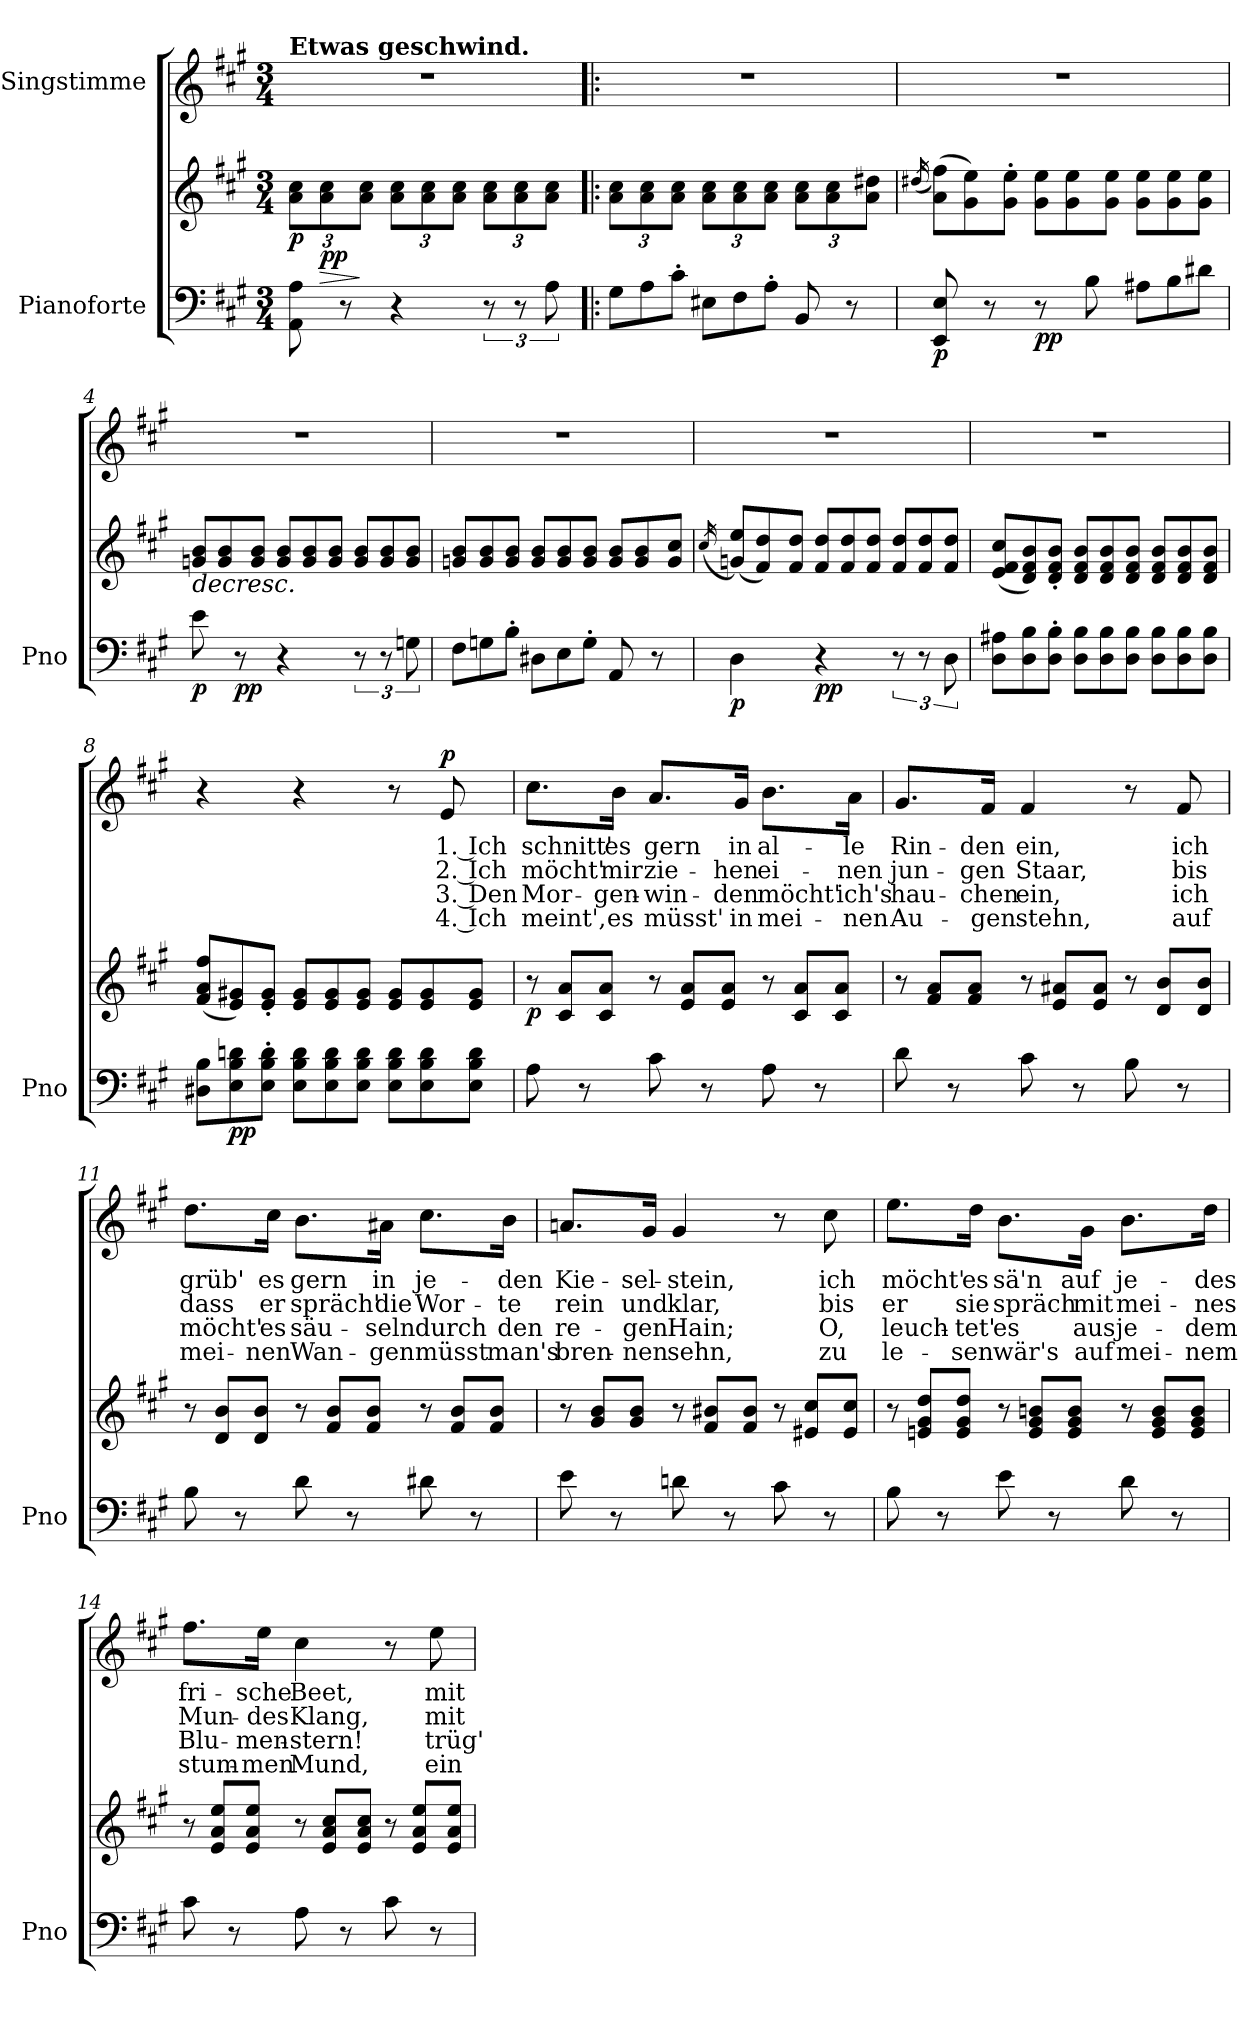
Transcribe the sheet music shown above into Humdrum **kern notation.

**kern	**kern	**dynam	**kern	**text	**text	**text	**text	**dynam
*part2	*part2	*part2	*part1	*part1	*part1	*part1	*part1	*part1
*staff3	*staff2	*staff2/3	*staff1	*staff1	*staff1	*staff1	*staff1	*staff1
*I"Pianoforte	*	*	*I"Singstimme	*	*	*	*	*
*I'Pno	*	*	*	*	*	*	*	*
*clefF4	*clefG2	*	*clefG2	*	*	*	*	*
*k[f#c#g#]	*k[f#c#g#]	*	*k[f#c#g#]	*	*	*	*	*
*M3/4	*M3/4	*	*M3/4	*	*	*	*	*
*	*Xbrackettup	*	*	*	*	*	*	*
=1	=1	=1	=1	=1	=1	=1	=1	=1
!	!	!	!LO:TX:a:B:t=Etwas geschwind.	!	!	!	!	!
!	!	!LO:DY:b	!	!	!	!	!	!
8AA\ 8A\	12a\ 12cc#\L	p	2.r	.	.	.	.	.
!	!	!LO:HP:b	!	!	!	!	!	!
!	!	!LO:DY:n=1:b	!	!	!	!	!	!
.	12a\ 12cc#\	> pp	.	.	.	.	.	.
8r	.	.	.	.	.	.	.	.
.	12a\ 12cc#\J	]	.	.	.	.	.	.
4r	12a\ 12cc#\L	.	.	.	.	.	.	.
.	12a\ 12cc#\	.	.	.	.	.	.	.
.	12a\ 12cc#\J	.	.	.	.	.	.	.
12r	12a\ 12cc#\L	.	.	.	.	.	.	.
12r	12a\ 12cc#\	.	.	.	.	.	.	.
12A\	12a\ 12cc#\J	.	.	.	.	.	.	.
=2!|:	=2!|:	=2!|:	=2!|:	=2!|:	=2!|:	=2!|:	=2!|:	=2!|:
*Xtuplet	*	*	*	*	*	*	*	*
12G#\L	12a\ 12cc#\L	.	2.r	.	.	.	.	.
12A\	12a\ 12cc#\	.	.	.	.	.	.	.
12c#'\J	12a\ 12cc#\J	.	.	.	.	.	.	.
12E#X\L	12a\ 12cc#\L	.	.	.	.	.	.	.
12F#\	12a\ 12cc#\	.	.	.	.	.	.	.
12A'\J	12a\ 12cc#\J	.	.	.	.	.	.	.
8BB/	12a\ 12cc#\L	.	.	.	.	.	.	.
.	12a\ 12cc#\	.	.	.	.	.	.	.
8r	.	.	.	.	.	.	.	.
.	12a\ 12dd#X\J	.	.	.	.	.	.	.
=3	=3	=3	=3	=3	=3	=3	=3	=3
.	(<16qdd#X/	.	.	.	.	.	.	.
*	*Xtuplet	*	*	*	*	*	*	*
!	!	!LO:DY:b=2	!	!	!	!	!	!
8EE/ 8E/	(>12a\ 12ff#\L)	p	2.r	.	.	.	.	.
.	12g#\ 12ee\)	.	.	.	.	.	.	.
8r	.	.	.	.	.	.	.	.
.	12g#\' 12ee\'J	.	.	.	.	.	.	.
!	!	!LO:DY:b=2	!	!	!	!	!	!
8r	12g#\ 12ee\L	pp	.	.	.	.	.	.
.	12g#\ 12ee\	.	.	.	.	.	.	.
8B\	.	.	.	.	.	.	.	.
.	12g#\ 12ee\J	.	.	.	.	.	.	.
12A#X\L	12g#\ 12ee\L	.	.	.	.	.	.	.
12B\	12g#\ 12ee\	.	.	.	.	.	.	.
12d#X\J	12g#\ 12ee\J	.	.	.	.	.	.	.
!!LO:LB:g=z
=4	=4	=4	=4	=4	=4	=4	=4	=4
*^	*	*	*	*	*	*	*	*
!	!	!	!LO:HP:b	!	!	!	!	!	!
!	!	!	!LO:DY:n=1:b=2	!	!	!	!	!	!
8e\	8ryy	12gn/ 12b/L	> p	2.r	.	.	.	.	.
.	.	12g/ 12b/	.	.	.	.	.	.	.
!	!	!	!LO:DY:n=2:b=2	!	!	!	!	!	!
8r	8ryy	.	pp	.	.	.	.	.	.
.	.	12g/ 12b/J	]	.	.	.	.	.	.
4r	4ryy	12g/ 12b/L	.	.	.	.	.	.	.
.	.	12g/ 12b/	.	.	.	.	.	.	.
.	.	12g/ 12b/J	.	.	.	.	.	.	.
*tuplet	*	*	*	*	*	*	*	*	*
12r	4ryy	12g/ 12b/L	.	.	.	.	.	.	.
12r	.	12g/ 12b/	.	.	.	.	.	.	.
12Gn\	.	12g/ 12b/J	.	.	.	.	.	.	.
*v	*v	*	*	*	*	*	*	*	*
=5	=5	=5	=5	=5	=5	=5	=5	=5
*Xtuplet	*	*	*	*	*	*	*	*
12F#\L	12gn/ 12b/L	.	2.r	.	.	.	.	.
12Gn\	12g/ 12b/	.	.	.	.	.	.	.
12B'\J	12g/ 12b/J	.	.	.	.	.	.	.
12D#X\L	12g/ 12b/L	.	.	.	.	.	.	.
12E\	12g/ 12b/	.	.	.	.	.	.	.
12G'\J	12g/ 12b/J	.	.	.	.	.	.	.
8AA/	12g/ 12b/L	.	.	.	.	.	.	.
.	12g/ 12b/	.	.	.	.	.	.	.
8r	.	.	.	.	.	.	.	.
.	12g/ 12cc#/J	.	.	.	.	.	.	.
=6	=6	=6	=6	=6	=6	=6	=6	=6
.	(>16qcc#/	.	.	.	.	.	.	.
*^	*	*	*	*	*	*	*	*
!	!	!	!LO:DY:b=2	!	!	!	!	!	!
4D\	8ryy	(<12gn/ 12ee/L)	p	2.r	.	.	.	.	.
.	.	12f#/ 12dd/)	.	.	.	.	.	.	.
.	8ryy	.	.	.	.	.	.	.	.
.	.	12f#/ 12dd/J	.	.	.	.	.	.	.
!	!	!	!LO:DY:b=2	!	!	!	!	!	!
4r	4ryy	12f#/ 12dd/L	pp	.	.	.	.	.	.
.	.	12f#/ 12dd/	.	.	.	.	.	.	.
.	.	12f#/ 12dd/J	.	.	.	.	.	.	.
*tuplet	*	*	*	*	*	*	*	*	*
12r	4ryy	12f#/ 12dd/L	.	.	.	.	.	.	.
12r	.	12f#/ 12dd/	.	.	.	.	.	.	.
12D\	.	12f#/ 12dd/J	.	.	.	.	.	.	.
*v	*v	*	*	*	*	*	*	*	*
!!LO:LB:g=z
=7	=7	=7	=7	=7	=7	=7	=7	=7
*Xtuplet	*	*	*	*	*	*	*	*
12D\ 12A#X\L	(<12e/ 12f#/ 12cc#/L	.	2.r	.	.	.	.	.
12D\ 12B\	12d/ 12f#/ 12b/)	.	.	.	.	.	.	.
12D\' 12B\'J	12d/' 12f#/' 12b/'J	.	.	.	.	.	.	.
12D\ 12B\L	12d/ 12f#/ 12b/L	.	.	.	.	.	.	.
12D\ 12B\	12d/ 12f#/ 12b/	.	.	.	.	.	.	.
12D\ 12B\J	12d/ 12f#/ 12b/J	.	.	.	.	.	.	.
12D\ 12B\L	12d/ 12f#/ 12b/L	.	.	.	.	.	.	.
12D\ 12B\	12d/ 12f#/ 12b/	.	.	.	.	.	.	.
12D\ 12B\J	12d/ 12f#/ 12b/J	.	.	.	.	.	.	.
=8	=8	=8	=8	=8	=8	=8	=8	=8
!	!	!LO:DY:b=2	!	!	!	!	!	!
!	!	!LO:DY:n=1:b	!	!	!	!	!	!
12D#X\ 12B\L	(<12f#/ 12a/ 12ff#/L	p fp	4r	.	.	.	.	.
!	!	!LO:DY:n=2:b=2	!	!	!	!	!	!
12E\ 12B\ 12dn\	12e/ 12g#X/)	pp	.	.	.	.	.	.
12E\' 12B\' 12d\'J	12e/' 12g#/'J	.	.	.	.	.	.	.
12E\ 12B\ 12d\L	12e/ 12g#/L	.	4r	.	.	.	.	.
12E\ 12B\ 12d\	12e/ 12g#/	.	.	.	.	.	.	.
12E\ 12B\ 12d\J	12e/ 12g#/J	.	.	.	.	.	.	.
12E\ 12B\ 12d\L	12e/ 12g#/L	.	8r	.	.	.	.	.
12E\ 12B\ 12d\	12e/ 12g#/	.	.	.	.	.	.	.
!	!	!	!	!LO:LY:b	!LO:LY:b	!LO:LY:b	!LO:LY:b	!LO:DY:b
.	.	.	8e/	1. Ich	2. Ich	3. Den	4. Ich	p
12E\ 12B\ 12d\J	12e/ 12g#/J	.	.	.	.	.	.	.
=9	=9	=9	=9	=9	=9	=9	=9	=9
!	!	!LO:DY:b	!	!LO:LY:b	!LO:LY:b	!LO:LY:b	!LO:LY:b	!
8A\	12r	p	8.cc#\L	schnitt'	möcht'	Mor-	meint',	.
.	12c#/ 12a/L	.	.	.	.	.	.	.
8r	.	.	.	.	.	.	.	.
.	12c#/ 12a/J	.	.	.	.	.	.	.
!	!	!	!	!LO:LY:b	!LO:LY:b	!LO:LY:b	!LO:LY:b	!
.	.	.	16b\Jk	es	mir	-gen-	es	.
!	!	!	!	!LO:LY:b	!LO:LY:b	!LO:LY:b	!LO:LY:b	!
8c#\	12r	.	8.a/L	gern	zie-	-win-	müsst'	.
.	12e/ 12a/L	.	.	.	.	.	.	.
8r	.	.	.	.	.	.	.	.
.	12e/ 12a/J	.	.	.	.	.	.	.
!	!	!	!	!LO:LY:b	!LO:LY:b	!LO:LY:b	!LO:LY:b	!
.	.	.	16g#/Jk	in	-hen	-den	in	.
!	!	!	!	!LO:LY:b	!LO:LY:b	!LO:LY:b	!LO:LY:b	!
8A\	12r	.	8.b\L	al-	ei-	möcht'	mei-	.
.	12c#/ 12a/L	.	.	.	.	.	.	.
8r	.	.	.	.	.	.	.	.
.	12c#/ 12a/J	.	.	.	.	.	.	.
!	!	!	!	!LO:LY:b	!LO:LY:b	!LO:LY:b	!LO:LY:b	!
.	.	.	16a\Jk	-le	-nen	ich's	-nen	.
!!LO:LB:g=z
=10	=10	=10	=10	=10	=10	=10	=10	=10
!	!	!	!	!LO:LY:b	!LO:LY:b	!LO:LY:b	!LO:LY:b	!
8d\	12r	.	8.g#/L	Rin-	jun-	hau-	Au-	.
.	12f#/ 12a/L	.	.	.	.	.	.	.
8r	.	.	.	.	.	.	.	.
.	12f#/ 12a/J	.	.	.	.	.	.	.
!	!	!	!	!LO:LY:b	!LO:LY:b	!LO:LY:b	!LO:LY:b	!
.	.	.	16f#/Jk	-den	-gen	-chen	-gen	.
!	!	!	!	!LO:LY:b	!LO:LY:b	!LO:LY:b	!LO:LY:b	!
8c#\	12r	.	4f#/	ein,	Staar,	ein,	stehn,	.
.	12e/ 12a#X/L	.	.	.	.	.	.	.
8r	.	.	.	.	.	.	.	.
.	12e/ 12a#/J	.	.	.	.	.	.	.
8B\	12r	.	8r	.	.	.	.	.
.	12d/ 12b/L	.	.	.	.	.	.	.
!	!	!	!	!LO:LY:b	!LO:LY:b	!LO:LY:b	!LO:LY:b	!
8r	.	.	8f#/	ich	bis	ich	auf	.
.	12d/ 12b/J	.	.	.	.	.	.	.
=11	=11	=11	=11	=11	=11	=11	=11	=11
!	!	!	!	!LO:LY:b	!LO:LY:b	!LO:LY:b	!LO:LY:b	!
8B\	12r	.	8.dd\L	grüb'	dass	möcht'	mei-	.
.	12d/ 12b/L	.	.	.	.	.	.	.
8r	.	.	.	.	.	.	.	.
.	12d/ 12b/J	.	.	.	.	.	.	.
!	!	!	!	!LO:LY:b	!LO:LY:b	!LO:LY:b	!LO:LY:b	!
.	.	.	16cc#\Jk	es	er	es	-nen	.
!	!	!	!	!LO:LY:b	!LO:LY:b	!LO:LY:b	!LO:LY:b	!
8d\	12r	.	8.b\L	gern	spräch'	säu-	Wan-	.
.	12f#/ 12b/L	.	.	.	.	.	.	.
8r	.	.	.	.	.	.	.	.
.	12f#/ 12b/J	.	.	.	.	.	.	.
!	!	!	!	!LO:LY:b	!LO:LY:b	!LO:LY:b	!LO:LY:b	!
.	.	.	16a#X\Jk	in	die	-seln	-gen	.
!	!	!	!	!LO:LY:b	!LO:LY:b	!LO:LY:b	!LO:LY:b	!
8d#X\	12r	.	8.cc#\L	je-	Wor-	durch	müsst	.
.	12f#/ 12b/L	.	.	.	.	.	.	.
8r	.	.	.	.	.	.	.	.
.	12f#/ 12b/J	.	.	.	.	.	.	.
!	!	!	!	!LO:LY:b	!LO:LY:b	!LO:LY:b	!LO:LY:b	!
.	.	.	16b\Jk	-den	-te	den	man's	.
=12	=12	=12	=12	=12	=12	=12	=12	=12
!	!	!	!	!LO:LY:b	!LO:LY:b	!LO:LY:b	!LO:LY:b	!
8e\	12r	.	8.an/L	Kie-	rein	re-	bren-	.
.	12g#/ 12b/L	.	.	.	.	.	.	.
8r	.	.	.	.	.	.	.	.
.	12g#/ 12b/J	.	.	.	.	.	.	.
!	!	!	!	!LO:LY:b	!LO:LY:b	!LO:LY:b	!LO:LY:b	!
.	.	.	16g#/Jk	-sel-	und	-gen	-nen	.
!	!	!	!	!LO:LY:b	!LO:LY:b	!LO:LY:b	!LO:LY:b	!
8dn\	12r	.	4g#/	-stein,	klar,	Hain;	sehn,	.
.	12f#/ 12b#X/L	.	.	.	.	.	.	.
8r	.	.	.	.	.	.	.	.
.	12f#/ 12b#/J	.	.	.	.	.	.	.
8c#\	12r	.	8r	.	.	.	.	.
.	12e#X/ 12cc#/L	.	.	.	.	.	.	.
!	!	!	!	!LO:LY:b	!LO:LY:b	!LO:LY:b	!LO:LY:b	!
8r	.	.	8cc#\	ich	bis	O,	zu	.
.	12e#/ 12cc#/J	.	.	.	.	.	.	.
!!LO:PB:g=z
=13	=13	=13	=13	=13	=13	=13	=13	=13
!	!	!	!	!LO:LY:b	!LO:LY:b	!LO:LY:b	!LO:LY:b	!
8B\	12r	.	8.ee\L	möcht'	er	leuch-	le-	.
.	12en/ 12g#/ 12dd/L	.	.	.	.	.	.	.
8r	.	.	.	.	.	.	.	.
.	12e/ 12g#/ 12dd/J	.	.	.	.	.	.	.
!	!	!	!	!LO:LY:b	!LO:LY:b	!LO:LY:b	!LO:LY:b	!
.	.	.	16dd\Jk	es	sie	-tet'	-sen	.
!	!	!	!	!LO:LY:b	!LO:LY:b	!LO:LY:b	!LO:LY:b	!
8e\	12r	.	8.b\L	sä'n	spräch	es	wär's	.
.	12e/ 12g#/ 12bn/L	.	.	.	.	.	.	.
8r	.	.	.	.	.	.	.	.
.	12e/ 12g#/ 12b/J	.	.	.	.	.	.	.
!	!	!	!	!LO:LY:b	!LO:LY:b	!LO:LY:b	!LO:LY:b	!
.	.	.	16g#\Jk	auf	mit	aus	auf	.
!	!	!	!	!LO:LY:b	!LO:LY:b	!LO:LY:b	!LO:LY:b	!
8d\	12r	.	8.b\L	je-	mei-	je-	mei-	.
.	12e/ 12g#/ 12b/L	.	.	.	.	.	.	.
8r	.	.	.	.	.	.	.	.
.	12e/ 12g#/ 12b/J	.	.	.	.	.	.	.
!	!	!	!	!LO:LY:b	!LO:LY:b	!LO:LY:b	!LO:LY:b	!
.	.	.	16dd\Jk	-des	-nes	-dem	-nem	.
=14	=14	=14	=14	=14	=14	=14	=14	=14
!	!	!	!	!LO:LY:b	!LO:LY:b	!LO:LY:b	!LO:LY:b	!
8c#\	12r	.	8.ff#\L	fri-	Mun-	Blu-	stum-	.
.	12e/ 12a/ 12ee/L	.	.	.	.	.	.	.
8r	.	.	.	.	.	.	.	.
.	12e/ 12a/ 12ee/J	.	.	.	.	.	.	.
!	!	!	!	!LO:LY:b	!LO:LY:b	!LO:LY:b	!LO:LY:b	!
.	.	.	16ee\Jk	-sche	-des	-men-	-men	.
!	!	!	!	!LO:LY:b	!LO:LY:b	!LO:LY:b	!LO:LY:b	!
8A\	12r	.	4cc#\	Beet,	Klang,	-stern!	Mund,	.
.	12e/ 12a/ 12cc#/L	.	.	.	.	.	.	.
8r	.	.	.	.	.	.	.	.
.	12e/ 12a/ 12cc#/J	.	.	.	.	.	.	.
8c#\	12r	.	8r	.	.	.	.	.
.	12e/ 12a/ 12ee/L	.	.	.	.	.	.	.
!	!	!	!	!LO:LY:b	!LO:LY:b	!LO:LY:b	!LO:LY:b	!
8r	.	.	8ee\	mit	mit	trüg'	ein	.
.	12e/ 12a/ 12ee/J	.	.	.	.	.	.	.
=	=	=	=	=	=	=	=	=
*-	*-	*-	*-	*-	*-	*-	*-	*-
